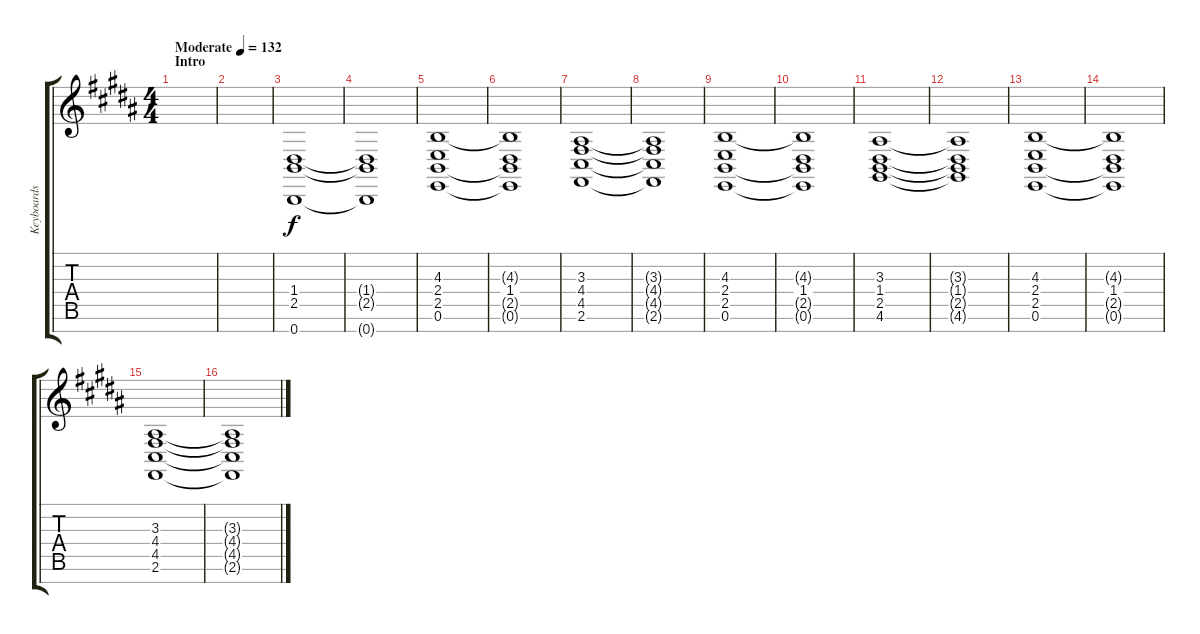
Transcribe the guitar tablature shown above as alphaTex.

\track ("Keyboards" "Keyboards") {instrument stringensemble1}
\staff {score tabs}
\tuning (E4 B3 G3 D3 A2 E2 B1) {hide}
\ts (4 4)
\section ("" "Intro")
\tempo (132 "Moderate")
\clef g2
\ks b
|
|
(1.4 2.5 0.7).1{volume 7} |
(1.4{t} 2.5{t} 0.7{t}).1 |
(4.3 2.4 2.5 0.6).1 |
(4.3{t} 1.4 2.5{t} 0.6{t}).1 |
(3.3 4.4 4.5 2.6).1 |
(3.3{t} 4.4{t} 4.5{t} 2.6{t}).1 |
(4.3 2.4 2.5 0.6).1 |
(4.3{t} 1.4 2.5{t} 0.6{t}).1 |
(3.3 1.4 2.5 4.6).1 |
(3.3{t} 1.4{t} 2.5{t} 4.6{t}).1 |
(4.3 2.4 2.5 0.6).1 |
(4.3{t} 1.4 2.5{t} 0.6{t}).1 |
(3.3 4.4 4.5 2.6).1 |
(3.3{t} 4.4{t} 4.5{t} 2.6{t}).1
